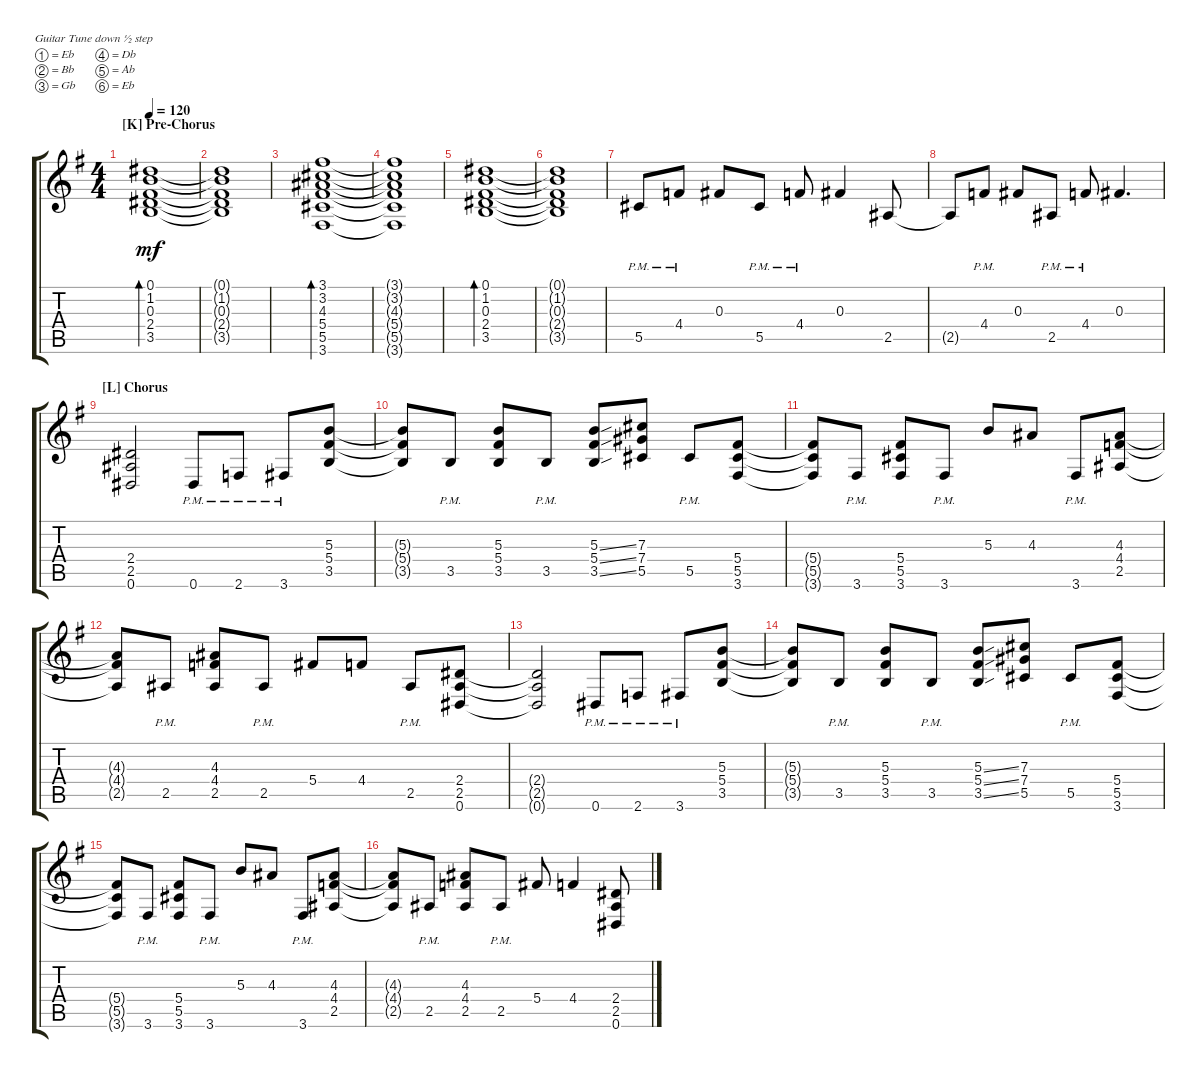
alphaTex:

\defaultSystemsLayout 4
\bracketExtendMode groupsimilarinstruments
\singleTrackTrackNamePolicy hidden
\multiTrackTrackNamePolicy hidden
\firstSystemTrackNameOrientation horizontal
\otherSystemsTrackNameOrientation horizontal
\track ("Vladimir Kholstinin" "E-Gt") {instrument distortionguitar}
\staff {score tabs}
\tuning (Eb4 Bb3 Gb3 Db3 Ab2 Eb2)
\ts (4 4)
\section ("K" "Pre-Chorus")
\tempo 120
\clef g2
\scale
1.03909
\ks g
(3.5 2.4 0.3 1.2 0.1).1{bd 237 dy mf} |
\scale
0.960908 (3.5{t} 2.4{t} 0.3{t} 1.2{t} 0.1{t}).1 |
\scale
1.03909 (3.6 5.5 5.4 4.3 3.2 3.1).1{bd 234} |
\scale
0.960908 (3.6{t} 5.5{t} 5.4{t} 4.3{t} 3.2{t} 3.1{t}).1 |
\scale
1.03909 (3.5 2.4 0.3 1.2 0.1).1{bd 237} |
\scale
0.960908 (3.5{t} 2.4{t} 0.3{t} 1.2{t} 0.1{t}).1 |
\scale
1.03909 5.5{pm}.8 4.4{pm}.8 0.3.8 5.5{pm}.8 4.4{pm}.8 0.3.4 2.5.8 |
\scale
0.960908 2.5{t}.8 4.4{pm}.8 0.3.8 2.5{pm}.8 4.4{pm}.8 0.3.4{d} |
\section ("L" "Chorus")
\scale
1.03909 (0.6 2.5 2.4).2 0.6{pm}.8 2.6{pm}.8 3.6{pm}.8 (3.5 5.4 5.3).8 |
\scale
0.960908 (5.3{t} 5.4{t} 3.5{t}).8 3.5{pm}.8 (3.5 5.4 5.3).8 3.5{pm}.8 (3.5{ss} 5.4{ss} 5.3{ss}).8 (5.5 7.4 7.3).8 5.5{pm}.8 (3.6 5.5 5.4).8 |
\scale
1.03909 (3.6{t} 5.5{t} 5.4{t}).8 3.6{pm}.8 (3.6 5.5 5.4).8 3.6{pm}.8 5.3.8 4.3.8 3.6{pm}.8 (2.5 4.4 4.3).8 |
\scale
0.960908 (4.3{t} 4.4{t} 2.5{t}).8 2.5{pm}.8 (2.5 4.4 4.3).8 2.5{pm}.8 5.4.8 4.4.8 2.5{pm}.8 (0.6 2.5 2.4).8 |
\scale
1.03909 (0.6{t} 2.5{t} 2.4{t}).2 0.6{pm}.8 2.6{pm}.8 3.6{pm}.8 (3.5 5.4 5.3).8 |
\scale
0.960908 (5.3{t} 5.4{t} 3.5{t}).8 3.5{pm}.8 (3.5 5.4 5.3).8 3.5{pm}.8 (3.5{ss} 5.4{ss} 5.3{ss}).8 (5.5 7.4 7.3).8 5.5{pm}.8 (3.6 5.5 5.4).8 |
\scale
1.03909 (3.6{t} 5.5{t} 5.4{t}).8 3.6{pm}.8 (3.6 5.5 5.4).8 3.6{pm}.8 5.3.8 4.3.8 3.6{pm}.8 (2.5 4.4 4.3).8 |
\scale
0.960908 (4.3{t} 4.4{t} 2.5{t}).8 2.5{pm}.8 (2.5 4.4 4.3).8 2.5{pm}.8 5.4.8 4.4.4 (0.6 2.5 2.4).8
